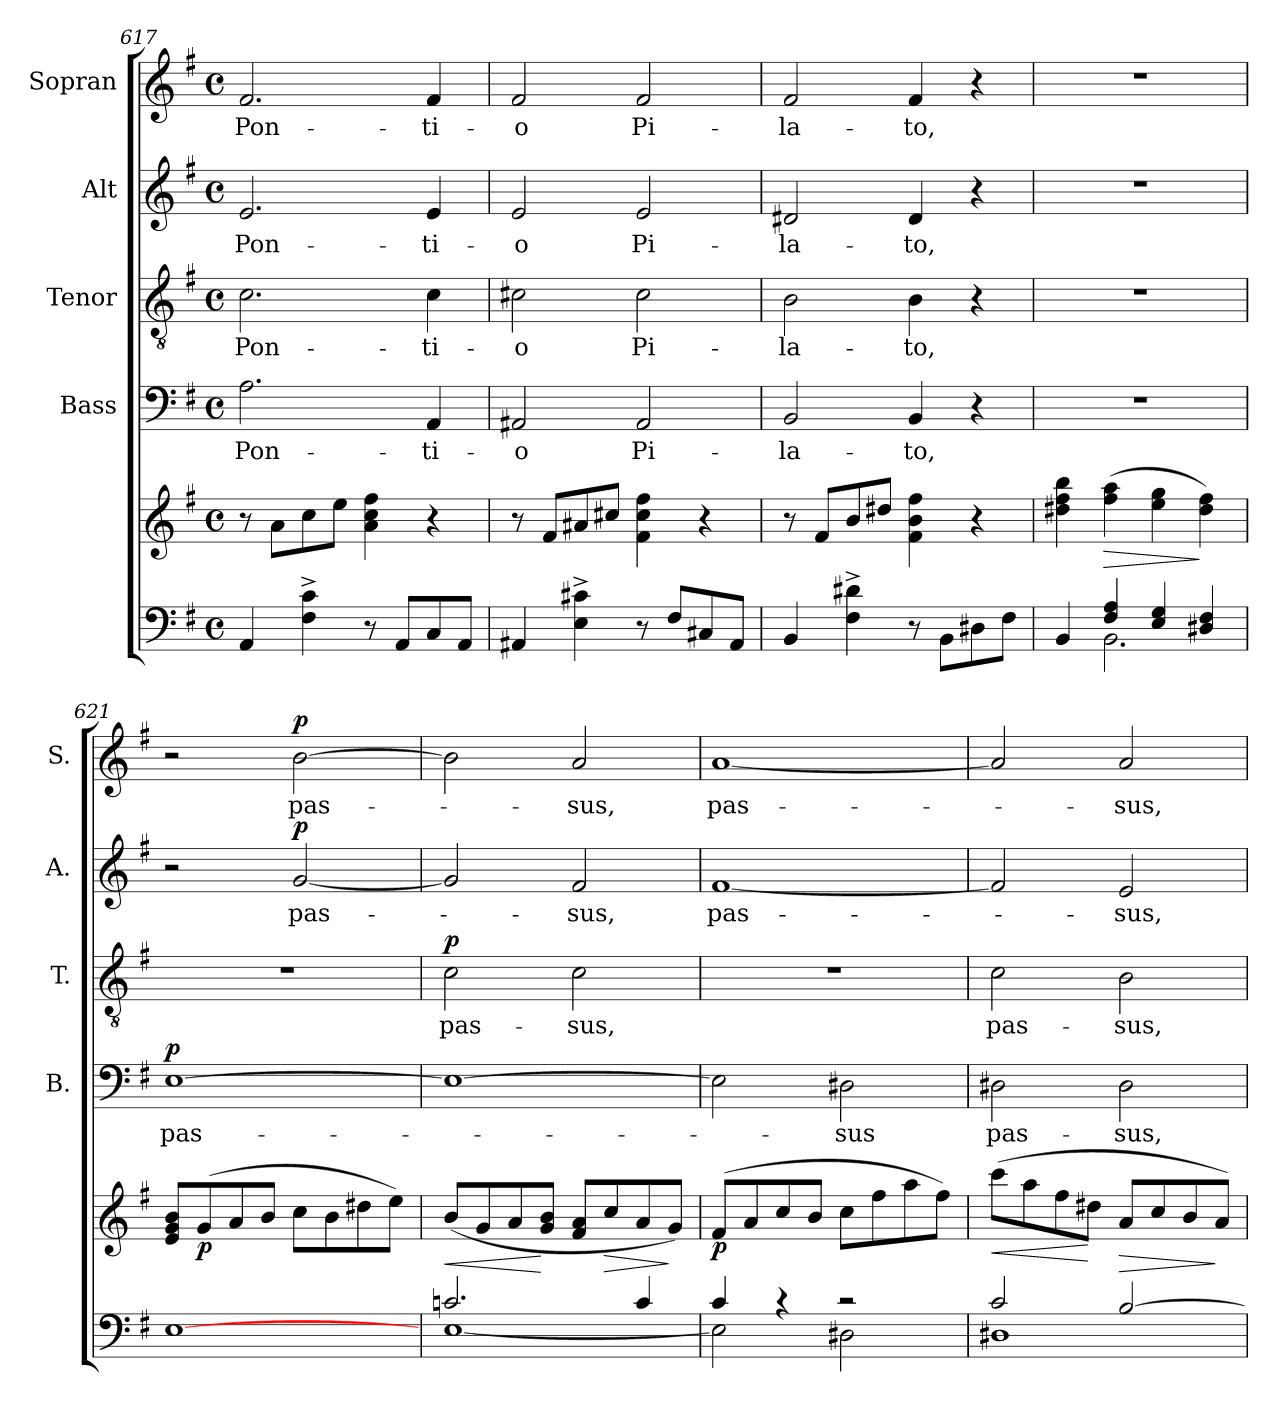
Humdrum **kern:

**kern	**kern	**dynam	**kern	**text	**dynam	**kern	**text	**dynam	**kern	**text	**dynam	**kern	**text	**dynam
*part5	*part5	*part5	*part4	*part4	*part4	*part3	*part3	*part3	*part2	*part2	*part2	*part1	*part1	*part1
*staff6	*staff5	*staff5/6	*staff4	*staff4	*staff4	*staff3	*staff3	*staff3	*staff2	*staff2	*staff2	*staff1	*staff1	*staff1
*	*	*	*I"Bass	*	*	*I"Tenor	*	*	*I"Alt	*	*	*I"Sopran	*	*
*	*	*	*I'B.	*	*	*I'T.	*	*	*I'A.	*	*	*I'S.	*	*
*clefF4	*clefG2	*	*clefF4	*	*	*clefGv2	*	*	*clefG2	*	*	*clefG2	*	*
*k[f#]	*k[f#]	*	*k[f#]	*	*	*k[f#]	*	*	*k[f#]	*	*	*k[f#]	*	*
*G:	*G:	*	*G:	*	*	*G:	*	*	*G:	*	*	*G:	*	*
*M4/4	*M4/4	*	*M4/4	*	*	*M4/4	*	*	*M4/4	*	*	*M4/4	*	*
*met(c)	*met(c)	*	*met(c)	*	*	*met(c)	*	*	*met(c)	*	*	*met(c)	*	*
=617	=617	=617	=617	=617	=617	=617	=617	=617	=617	=617	=617	=617	=617	=617
!	!	!	!	!LO:LY:b	!	!	!LO:LY:b	!	!	!LO:LY:b	!	!	!LO:LY:b	!
4AA/	8r	.	2.A\	Pon-	.	2.c\	Pon-	.	2.e/	Pon-	.	2.f#/	Pon-	.
.	8a\L	.	.	.	.	.	.	.	.	.	.	.	.	.
4F#\^> 4c\^>	8cc\	.	.	.	.	.	.	.	.	.	.	.	.	.
.	8ee\J	.	.	.	.	.	.	.	.	.	.	.	.	.
8r	4a\ 4cc\ 4ff#\	.	.	.	.	.	.	.	.	.	.	.	.	.
8AA/L	.	.	.	.	.	.	.	.	.	.	.	.	.	.
!	!	!	!	!LO:LY:b	!	!	!LO:LY:b	!	!	!LO:LY:b	!	!	!LO:LY:b	!
8C/	4r	.	4AA/	-ti-	.	4c\	-ti-	.	4e/	-ti-	.	4f#/	-ti-	.
8AA/J	.	.	.	.	.	.	.	.	.	.	.	.	.	.
!!LO:PB:g=z
=618	=618	=618	=618	=618	=618	=618	=618	=618	=618	=618	=618	=618	=618	=618
!	!	!	!	!LO:LY:b	!	!	!LO:LY:b	!	!	!LO:LY:b	!	!	!LO:LY:b	!
4AA#X/	8r	.	2AA#X/	-o	.	2c#X\	-o	.	2e/	-o	.	2f#/	-o	.
.	8f#/L	.	.	.	.	.	.	.	.	.	.	.	.	.
4E\^> 4c#X\^>	8a#X/	.	.	.	.	.	.	.	.	.	.	.	.	.
.	8cc#X/J	.	.	.	.	.	.	.	.	.	.	.	.	.
!	!	!	!	!LO:LY:b	!	!	!LO:LY:b	!	!	!LO:LY:b	!	!	!LO:LY:b	!
8r	4f#\ 4cc#\ 4ff#\	.	2AA#/	Pi-	.	2c#\	Pi-	.	2e/	Pi-	.	2f#/	Pi-	.
8F#/L	.	.	.	.	.	.	.	.	.	.	.	.	.	.
8C#X/	4r	.	.	.	.	.	.	.	.	.	.	.	.	.
8AA#/J	.	.	.	.	.	.	.	.	.	.	.	.	.	.
=619	=619	=619	=619	=619	=619	=619	=619	=619	=619	=619	=619	=619	=619	=619
!	!	!	!	!LO:LY:b	!	!	!LO:LY:b	!	!	!LO:LY:b	!	!	!LO:LY:b	!
4BB/	8r	.	2BB/	-la-	.	2B\	-la-	.	2d#X/	-la-	.	2f#/	-la-	.
.	8f#/L	.	.	.	.	.	.	.	.	.	.	.	.	.
4F#\^> 4d#X\^>	8b/	.	.	.	.	.	.	.	.	.	.	.	.	.
.	8dd#X/J	.	.	.	.	.	.	.	.	.	.	.	.	.
!	!	!	!	!LO:LY:b	!	!	!LO:LY:b	!	!	!LO:LY:b	!	!	!LO:LY:b	!
8r	4f#\ 4b\ 4ff#\	.	4BB/	-to,	.	4B\	-to,	.	4d#/	-to,	.	4f#/	-to,	.
8BB\L	.	.	.	.	.	.	.	.	.	.	.	.	.	.
8D#X\	4r	.	4r	.	.	4r	.	.	4r	.	.	4r	.	.
8F#\J	.	.	.	.	.	.	.	.	.	.	.	.	.	.
=620	=620	=620	=620	=620	=620	=620	=620	=620	=620	=620	=620	=620	=620	=620
*^	*	*	*	*	*	*	*	*	*	*	*	*	*	*
4BB/	4ryy	4dd#X\ 4ff#\ 4bb\	.	1r	.	.	1r	.	.	1r	.	.	1r	.	.
!	!	!	!LO:HP:b	!	!	!	!	!	!	!	!	!	!	!	!
4F#/ 4A/	2.BB\	(>4ff#\ 4aa\	>	.	.	.	.	.	.	.	.	.	.	.	.
4E/ 4G/	.	4ee\ 4gg\	.	.	.	.	.	.	.	.	.	.	.	.	.
4D#X/ 4F#/	.	4dd#\ 4ff#\)	]	.	.	.	.	.	.	.	.	.	.	.	.
*v	*v	*	*	*	*	*	*	*	*	*	*	*	*	*	*
=621	=621	=621	=621	=621	=621	=621	=621	=621	=621	=621	=621	=621	=621	=621
!	!	!	!	!LO:LY:b	!LO:DY:a	!	!	!	!	!	!	!	!	!
[<1E	8e/ 8g/ 8b/L	.	[1E	pas-	p	1r	.	.	2r	.	.	2r	.	.
!	!	!LO:DY:b	!	!	!	!	!	!	!	!	!	!	!	!
.	(>8g/	p	.	.	.	.	.	.	.	.	.	.	.	.
.	8a/	.	.	.	.	.	.	.	.	.	.	.	.	.
.	8b/J	.	.	.	.	.	.	.	.	.	.	.	.	.
!	!	!	!	!	!	!	!	!	!	!LO:LY:b	!LO:DY:a	!	!LO:LY:b	!LO:DY:a
.	8cc\L	.	.	.	.	.	.	.	[2g/	pas-	p	[2b\	pas-	p
.	8b\	.	.	.	.	.	.	.	.	.	.	.	.	.
.	8dd#X\	.	.	.	.	.	.	.	.	.	.	.	.	.
.	8ee\J)	.	.	.	.	.	.	.	.	.	.	.	.	.
=622	=622	=622	=622	=622	=622	=622	=622	=622	=622	=622	=622	=622	=622	=622
*^	*	*	*	*	*	*	*	*	*	*	*	*	*	*
!	!	!	!LO:HP:b	!	!	!	!	!LO:LY:b	!LO:DY:a	!	!	!	!	!	!
2.cn/	[<1E	(<8b/L	<	1E_	.	.	2c\	pas-	p	2g/]	.	.	2b\]	.	.
.	.	8g/	.	.	.	.	.	.	.	.	.	.	.	.	.
.	.	8a/	.	.	.	.	.	.	.	.	.	.	.	.	.
.	.	8g/ 8b/J	[	.	.	.	.	.	.	.	.	.	.	.	.
!	!	!	!	!	!	!	!	!LO:LY:b	!	!	!LO:LY:b	!	!	!LO:LY:b	!
.	.	8f#/ 8a/L	.	.	.	.	2c\	-sus,	.	2f#/	-sus,	.	2a/	-sus,	.
!	!	!	!LO:HP:b	!	!	!	!	!	!	!	!	!	!	!	!
.	.	8cc/	>	.	.	.	.	.	.	.	.	.	.	.	.
4c/	.	8a/	.	.	.	.	.	.	.	.	.	.	.	.	.
.	.	8g/J)	]	.	.	.	.	.	.	.	.	.	.	.	.
=623	=623	=623	=623	=623	=623	=623	=623	=623	=623	=623	=623	=623	=623	=623	=623
!	!	!	!LO:DY:b	!	!	!	!	!	!	!	!LO:LY:b	!	!	!LO:LY:b	!
4c/	2E\]	(>8f#/L	p	2E\]	.	.	1r	.	.	[1f#	pas-	.	[1a	pas-	.
.	.	8a/	.	.	.	.	.	.	.	.	.	.	.	.	.
4rc	.	8cc/	.	.	.	.	.	.	.	.	.	.	.	.	.
.	.	8b/J	.	.	.	.	.	.	.	.	.	.	.	.	.
!	!	!	!	!	!LO:LY:b	!	!	!	!	!	!	!	!	!	!
2rc	2D#X\	8cc\L	.	2D#X\	-sus	.	.	.	.	.	.	.	.	.	.
.	.	8ff#\	.	.	.	.	.	.	.	.	.	.	.	.	.
.	.	8aa\	.	.	.	.	.	.	.	.	.	.	.	.	.
.	.	8ff#\J)	.	.	.	.	.	.	.	.	.	.	.	.	.
!!LO:LB:g=z
=624	=624	=624	=624	=624	=624	=624	=624	=624	=624	=624	=624	=624	=624	=624	=624
!	!	!	!LO:HP:b	!	!LO:LY:b	!	!	!LO:LY:b	!	!	!	!	!	!	!
2c/	1D#X	(>8ccc\L	<	2D#X\	pas-	.	2c\	pas-	.	2f#/]	.	.	2a/]	.	.
.	.	8aa\	.	.	.	.	.	.	.	.	.	.	.	.	.
.	.	8ff#\	.	.	.	.	.	.	.	.	.	.	.	.	.
.	.	8dd#X\J	[	.	.	.	.	.	.	.	.	.	.	.	.
!	!	!	!LO:HP:b	!	!LO:LY:b	!	!	!LO:LY:b	!	!	!LO:LY:b	!	!	!LO:LY:b	!
[>2B/	.	8a/L	>	2D#\	-sus,	.	2B\	-sus,	.	2e/	-sus,	.	2a/	-sus,	.
.	.	8cc/	.	.	.	.	.	.	.	.	.	.	.	.	.
.	.	8b/	.	.	.	.	.	.	.	.	.	.	.	.	.
.	.	8a/J)	]	.	.	.	.	.	.	.	.	.	.	.	.
*v	*v	*	*	*	*	*	*	*	*	*	*	*	*	*	*
=	=	=	=	=	=	=	=	=	=	=	=	=	=	=
*-	*-	*-	*-	*-	*-	*-	*-	*-	*-	*-	*-	*-	*-	*-
